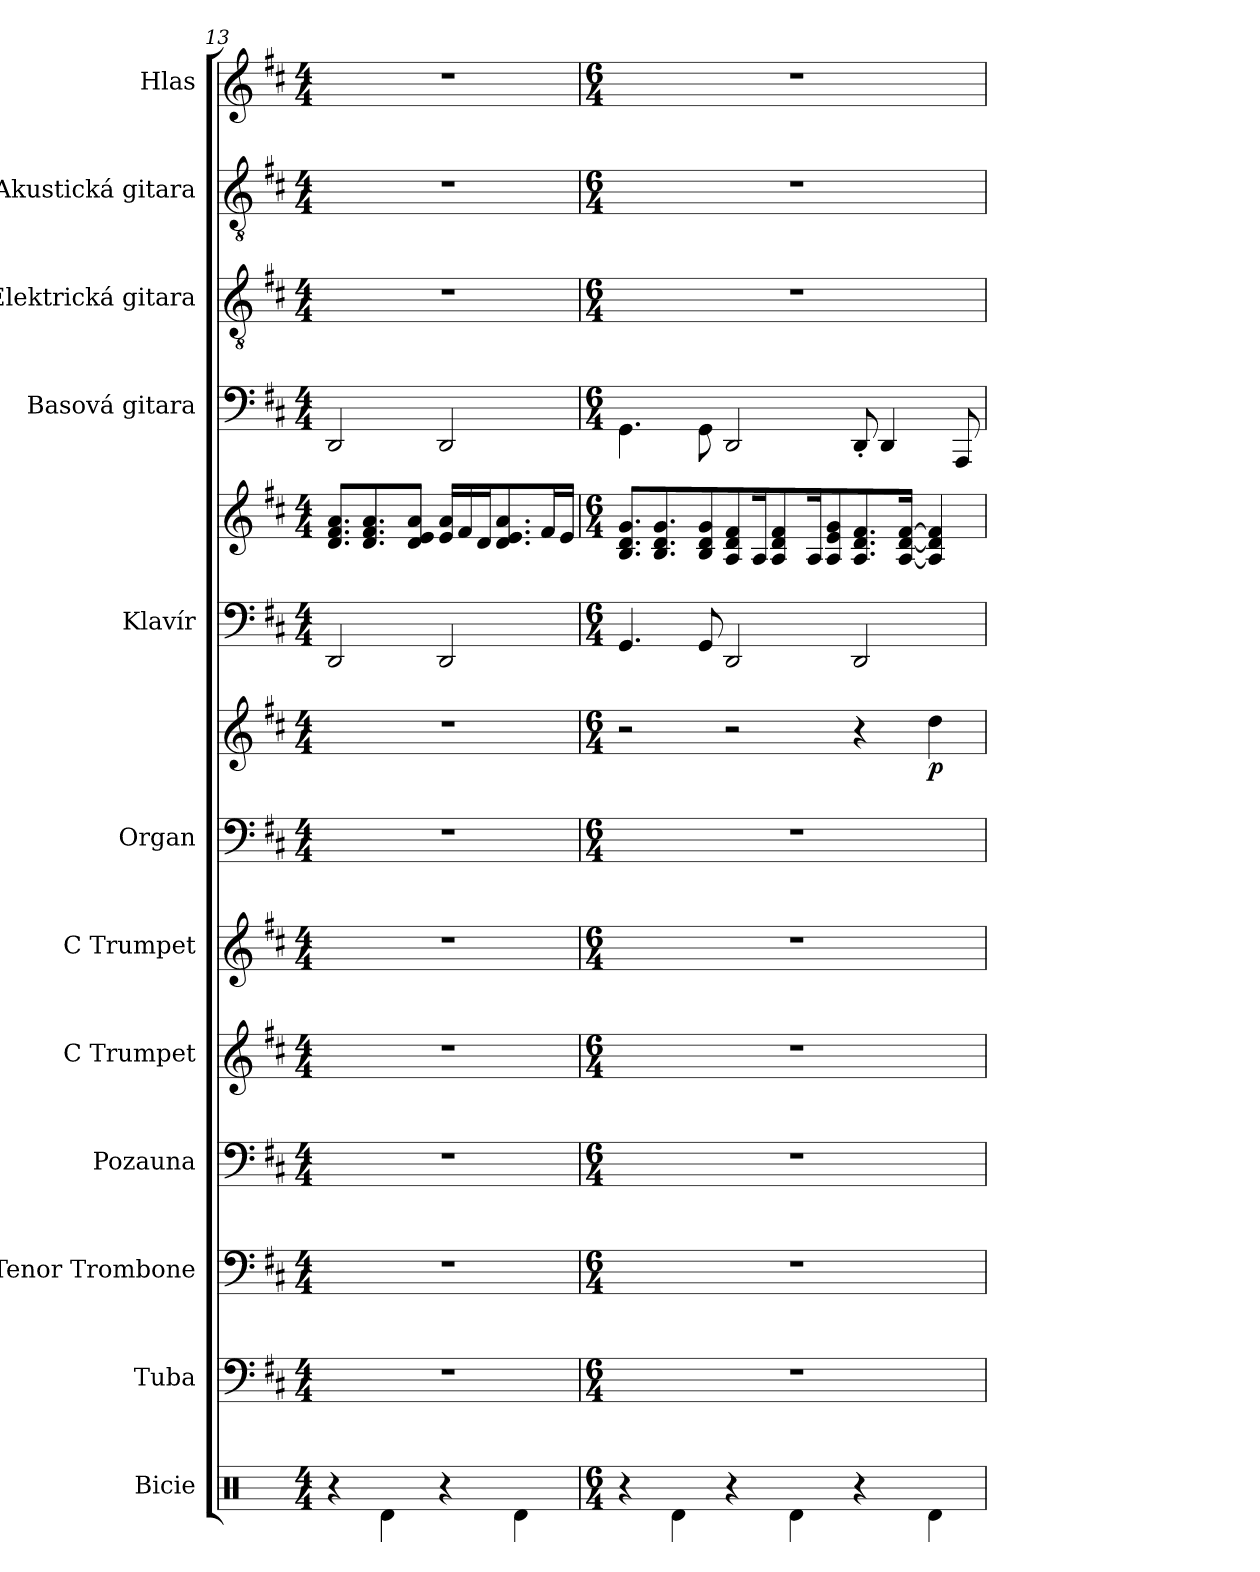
**kern	**kern	**kern	**kern	**kern	**kern	**kern	**kern	**dynam	**kern	**kern	**kern	**kern	**kern	**kern
*part12	*part11	*part10	*part9	*part8	*part7	*part6	*part6	*part6	*part5	*part5	*part4	*part3	*part2	*part1
*staff14	*staff13	*staff12	*staff11	*staff10	*staff9	*staff8	*staff7	*staff7/8	*staff6	*staff5	*staff4	*staff3	*staff2	*staff1
*I"Bicie	*I"Tuba	*I"Tenor Trombone	*I"Pozauna	*I"C Trumpet	*I"C Trumpet	*I"Organ	*	*	*I"Klavír	*	*I"Basová gitara	*I"Elektrická gitara	*I"Akustická gitara	*I"Hlas
*	*I'Tba.	*I'T. Tbn.	*	*I'C Tpt.	*I'C Tpt.	*I'Org.	*	*	*I'Kl.	*	*	*	*	*I'Hl.
*clefX	*clefF4	*clefF4	*clefF4	*clefG2	*clefG2	*clefF4	*clefG2	*	*clefF4	*clefG2	*	*clefGv2	*clefGv2	*clefG2
*	*	*	*	*	*	*	*	*	*	*	*ITrd7c12	*	*	*
*k[]	*k[f#c#]	*k[f#c#]	*k[f#c#]	*k[f#c#]	*k[f#c#]	*k[f#c#]	*k[f#c#]	*	*k[f#c#]	*k[f#c#]	*k[f#c#]	*k[f#c#]	*k[f#c#]	*k[f#c#]
*M4/4	*M4/4	*M4/4	*M4/4	*M4/4	*M4/4	*M4/4	*M4/4	*	*M4/4	*M4/4	*M4/4	*M4/4	*M4/4	*M4/4
=13	=13	=13	=13	=13	=13	=13	=13	=13	=13	=13	=13	=13	=13	=13
4r	1r	1r	1r	1r	1r	1r	1r	.	2DD/	8.d/ 8.f#/ 8.a/L	2DDD/	1r	1r	1r
.	.	.	.	.	.	.	.	.	.	8.d/ 8.f#/ 8.a/	.	.	.	.
4Rd\	.	.	.	.	.	.	.	.	.	.	.	.	.	.
.	.	.	.	.	.	.	.	.	.	8d/ 8e/ 8a/J	.	.	.	.
4r	.	.	.	.	.	.	.	.	2DD/	16e/ 16a/LL	2DDD/	.	.	.
.	.	.	.	.	.	.	.	.	.	16f#/	.	.	.	.
.	.	.	.	.	.	.	.	.	.	16d/J	.	.	.	.
.	.	.	.	.	.	.	.	.	.	8.d/ 8.e/ 8.a/	.	.	.	.
4Rd\	.	.	.	.	.	.	.	.	.	.	.	.	.	.
.	.	.	.	.	.	.	.	.	.	16f#/L	.	.	.	.
.	.	.	.	.	.	.	.	.	.	16e/JJ	.	.	.	.
!!LO:PB:g=z
=14	=14	=14	=14	=14	=14	=14	=14	=14	=14	=14	=14	=14	=14	=14
*M6/4	*M6/4	*M6/4	*M6/4	*M6/4	*M6/4	*M6/4	*M6/4	*	*M6/4	*M6/4	*M6/4	*M6/4	*M6/4	*M6/4
4r	1.r	1.r	1.r	1.r	1.r	1.r	2r	.	4.GG/	8.B/ 8.d/ 8.g/L	4.GGG\	1.r	1.r	1.r
.	.	.	.	.	.	.	.	.	.	8.B/ 8.d/ 8.g/	.	.	.	.
4Rd\	.	.	.	.	.	.	.	.	.	.	.	.	.	.
.	.	.	.	.	.	.	.	.	8GG/	8B/ 8d/ 8g/	8GGG\	.	.	.
4r	.	.	.	.	.	.	2r	.	2DD/	8A/ 8d/ 8f#/	2DDD/	.	.	.
.	.	.	.	.	.	.	.	.	.	16A/K	.	.	.	.
.	.	.	.	.	.	.	.	.	.	8A/ 8d/ 8f#/	.	.	.	.
4Rd\	.	.	.	.	.	.	.	.	.	.	.	.	.	.
.	.	.	.	.	.	.	.	.	.	16A/K	.	.	.	.
.	.	.	.	.	.	.	.	.	.	8A/ 8e/ 8g/	.	.	.	.
4r	.	.	.	.	.	.	4r	.	2DD/	8.A/ 8.d/ 8.f#/	8DDD'/	.	.	.
.	.	.	.	.	.	.	.	.	.	.	4DDD/	.	.	.
.	.	.	.	.	.	.	.	.	.	[16A/ [16d/ [16f#/Jk	.	.	.	.
!	!	!	!	!	!	!	!	!LO:DY:b	!	!	!	!	!	!
4Rd\	.	.	.	.	.	.	4dd\	p	.	4A/] 4d/] 4f#/]	.	.	.	.
.	.	.	.	.	.	.	.	.	.	.	8AAAA/	.	.	.
=	=	=	=	=	=	=	=	=	=	=	=	=	=	=
*-	*-	*-	*-	*-	*-	*-	*-	*-	*-	*-	*-	*-	*-	*-
